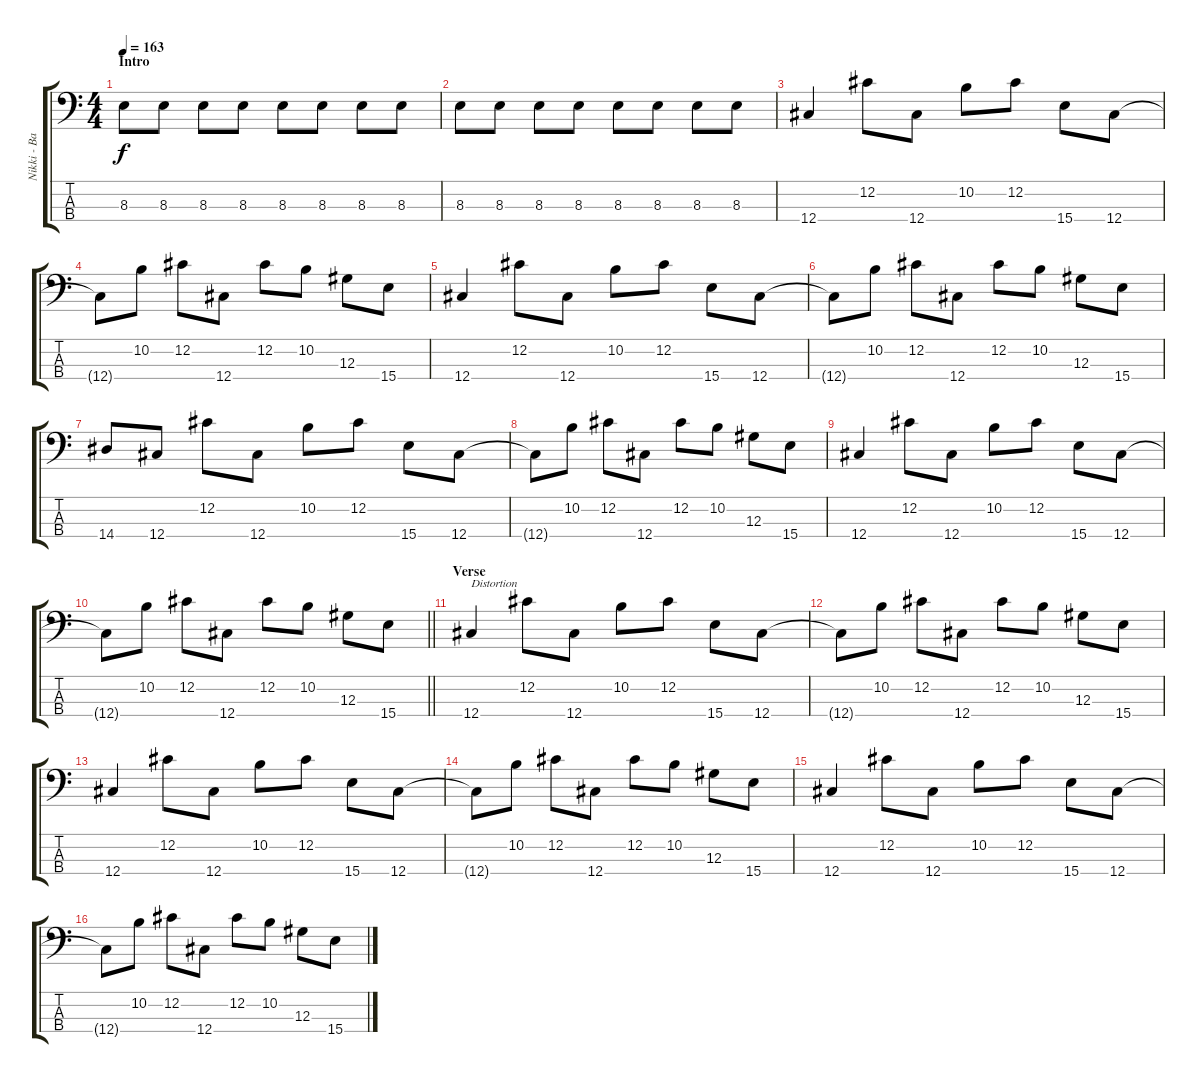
\track ("Nikki - Bass (One Octave Up) " "Nikki - Ba") {instrument electricbassfinger}
\staff {score tabs}
\tuning (Gb2 Db2 Ab1 Db1) {hide}
\ts (4 4)
\section ("" "Intro")
\tempo 163
\clef f4
\ks c
8.3.8{dy f instrument electricbassfinger} 8.3.8 8.3.8 8.3.8 8.3.8 8.3.8 8.3.8 8.3.8 |
8.3.8 8.3.8 8.3.8 8.3.8 8.3.8 8.3.8 8.3.8 8.3.8 |
12.4.4 12.2.8 12.4.8 10.2.8 12.2.8 15.4.8 12.4.8 |
12.4{t}.8 10.2.8 12.2.8 12.4.8 12.2.8 10.2.8 12.3.8 15.4.8 |
12.4.4 12.2.8 12.4.8 10.2.8 12.2.8 15.4.8 12.4.8 |
12.4{t}.8 10.2.8 12.2.8 12.4.8 12.2.8 10.2.8 12.3.8 15.4.8 |
14.4.8 12.4.8 12.2.8 12.4.8 10.2.8 12.2.8 15.4.8 12.4.8 |
12.4{t}.8 10.2.8 12.2.8 12.4.8 12.2.8 10.2.8 12.3.8 15.4.8 |
12.4.4 12.2.8 12.4.8 10.2.8 12.2.8 15.4.8 12.4.8 |
\barLineRight lightlight
12.4{t}.8 10.2.8 12.2.8 12.4.8 12.2.8 10.2.8 12.3.8 15.4.8 |
\section ("" "Verse")
12.4.4{txt "Distortion" instrument electricbassfinger} 12.2.8 12.4.8 10.2.8 12.2.8 15.4.8 12.4.8 |
12.4{t}.8 10.2.8 12.2.8 12.4.8 12.2.8 10.2.8 12.3.8 15.4.8 |
12.4.4 12.2.8 12.4.8 10.2.8 12.2.8 15.4.8 12.4.8 |
12.4{t}.8 10.2.8 12.2.8 12.4.8 12.2.8 10.2.8 12.3.8 15.4.8 |
12.4.4 12.2.8 12.4.8 10.2.8 12.2.8 15.4.8 12.4.8 |
12.4{t}.8 10.2.8 12.2.8 12.4.8 12.2.8 10.2.8 12.3.8 15.4.8
